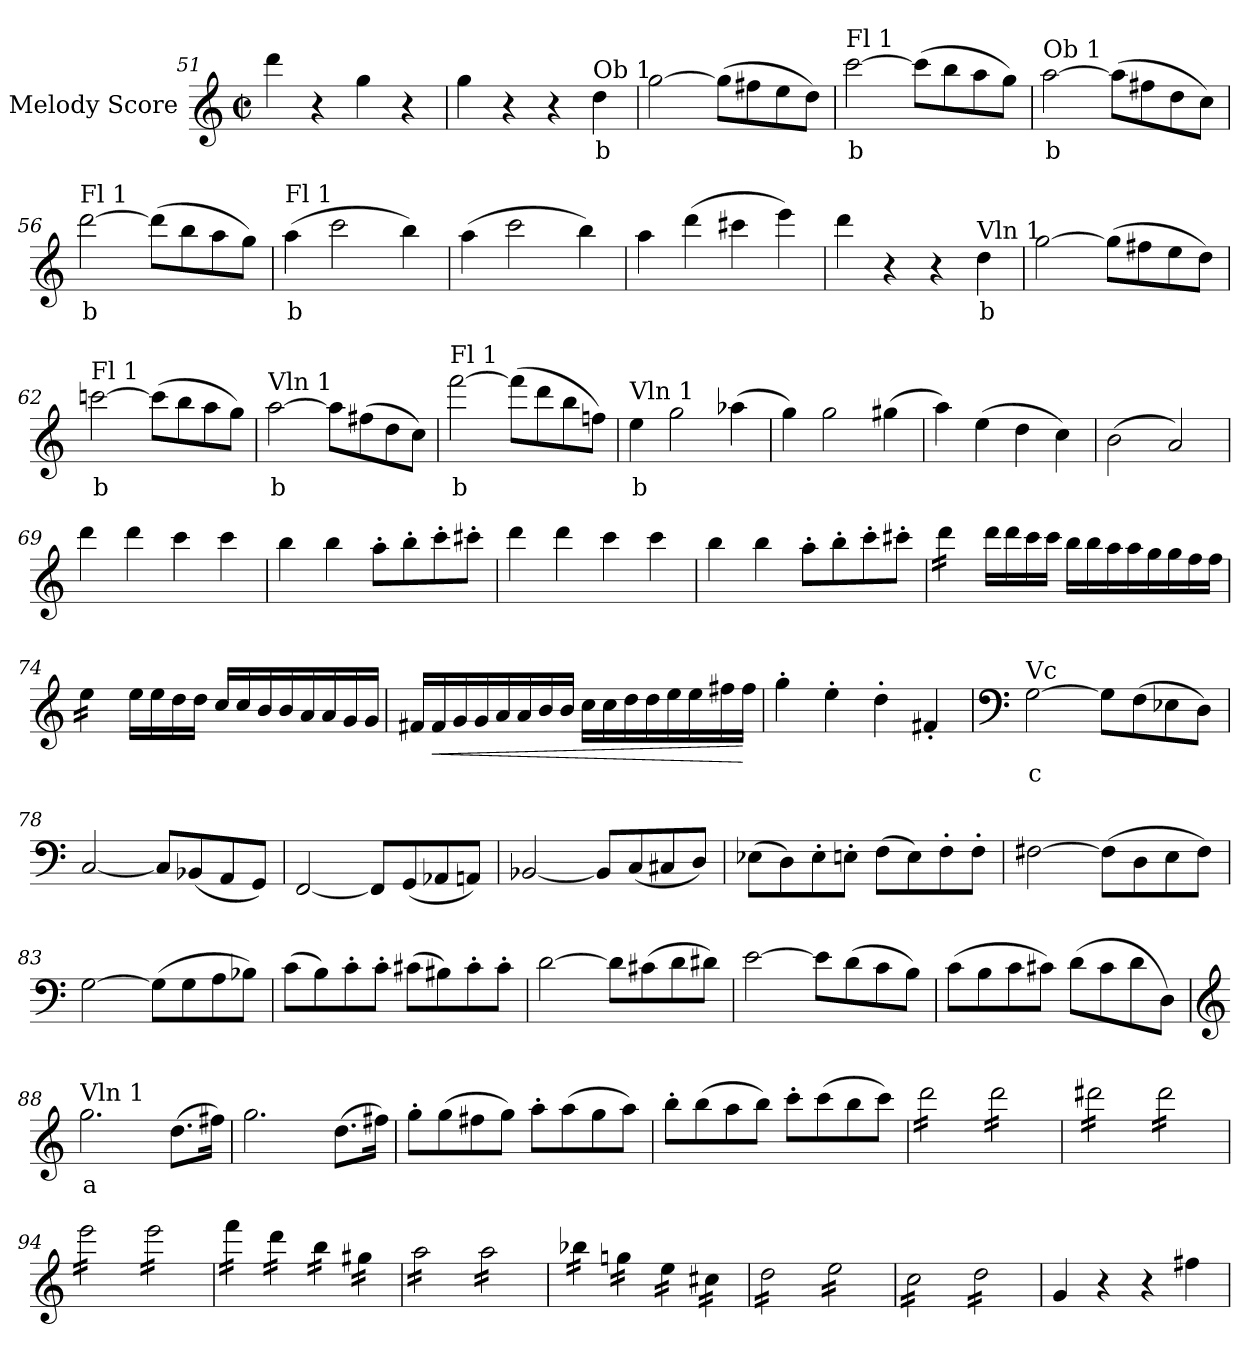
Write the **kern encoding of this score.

**kern	**text	**dynam
*part1	*part1	*part1
*staff1	*staff1	*staff1
*I"Melody Score	*	*
*k[]	*	*
*M2/2	*	*
*met(c|)	*	*
=51	=51	=51
4ddd\	.	.
4r	.	.
4gg\	.	.
4r	.	.
=52	=52	=52
4gg\	.	.
4r	.	.
4r	.	.
!LO:TX:a:t=Ob 1	!	!
!	!LO:LY:b:color=#FF0000	!
4dd\	b	.
=53	=53	=53
[2gg\	.	.
(8gg\L]	.	.
8ff#X\	.	.
8ee\	.	.
8dd\J)	.	.
=54	=54	=54
!LO:TX:a:t=Fl 1	!	!
!	!LO:LY:b:color=#FF0000	!
[2ccc\	b	.
(8ccc\L]	.	.
8bb\	.	.
8aa\	.	.
8gg\J)	.	.
=55	=55	=55
!LO:TX:a:t=Ob 1	!	!
!	!LO:LY:b:color=#FF0000	!
[2aa\	b	.
(8aa\L]	.	.
8ff#X\	.	.
8dd\	.	.
8cc\J)	.	.
=56	=56	=56
!LO:TX:a:t=Fl 1	!	!
!	!LO:LY:b:color=#FF0000	!
[2ddd\	b	.
(8ddd\L]	.	.
8bb\	.	.
8aa\	.	.
8gg\J)	.	.
=57	=57	=57
!LO:TX:a:t=Fl 1	!	!
!	!LO:LY:b:color=#FF0000	!
(4aa\	b	.
2ccc\	.	.
4bb\)	.	.
=58	=58	=58
(4aa\	.	.
2ccc\	.	.
4bb\)	.	.
=59	=59	=59
4aa\	.	.
(4ddd\	.	.
4ccc#X\	.	.
4eee\)	.	.
=60	=60	=60
4ddd\	.	.
4r	.	.
4r	.	.
!LO:TX:a:t=Vln 1	!	!
!	!LO:LY:b:color=#FF0000	!
4dd\	b	.
=61	=61	=61
[2gg\	.	.
(8gg\L]	.	.
8ff#X\	.	.
8ee\	.	.
8dd\J)	.	.
=62	=62	=62
!LO:TX:a:t=Fl 1	!	!
!	!LO:LY:b:color=#FF0000	!
[2cccn\	b	.
(8ccc\L]	.	.
8bb\	.	.
8aa\	.	.
8gg\J)	.	.
=63	=63	=63
!LO:TX:a:t=Vln 1	!	!
!	!LO:LY:b:color=#FF0000	!
[2aa\	b	.
8aa\L]	.	.
(8ff#X\	.	.
8dd\	.	.
8cc\J)	.	.
=64	=64	=64
!LO:TX:a:t=Fl 1	!	!
!	!LO:LY:b:color=#FF0000	!
[2fff\	b	.
(8fff\L]	.	.
8ddd\	.	.
8bb\	.	.
8ffn\J)	.	.
=65	=65	=65
!LO:TX:a:t=Vln 1	!	!
!	!LO:LY:b:color=#FF0000	!
4ee\	b	.
2gg\	.	.
(4aa-X\	.	.
=66	=66	=66
4gg\)	.	.
2gg\	.	.
(4gg#X\	.	.
=67	=67	=67
4aa\)	.	.
(4ee\	.	.
4dd\	.	.
4cc\)	.	.
=68	=68	=68
(2b\	.	.
2a/)	.	.
=69	=69	=69
4ddd\	.	.
4ddd\	.	.
4ccc\	.	.
4ccc\	.	.
=70	=70	=70
4bb\	.	.
4bb\	.	.
8aa'\L	.	.
8bb'\	.	.
8ccc'\	.	.
8ccc#X'\J	.	.
=71	=71	=71
4ddd\	.	.
4ddd\	.	.
4ccc\	.	.
4ccc\	.	.
=72	=72	=72
4bb\	.	.
4bb\	.	.
8aa'\L	.	.
8bb'\	.	.
8ccc'\	.	.
8ccc#X'\J	.	.
=73	=73	=73
*tremolo	*	*
16ddd\LL	.	.
16ddd\	.	.
16ddd\	.	.
16ddd\JJ	.	.
*Xtremolo	*	*
16ddd\LL	.	.
16ddd\	.	.
16ccc\	.	.
16ccc\JJ	.	.
16bb\LL	.	.
16bb\	.	.
16aa\	.	.
16aa\	.	.
16gg\	.	.
16gg\	.	.
16ff\	.	.
16ff\JJ	.	.
=74	=74	=74
*tremolo	*	*
16ee\LL	.	.
16ee\	.	.
16ee\	.	.
16ee\JJ	.	.
*Xtremolo	*	*
16ee\LL	.	.
16ee\	.	.
16dd\	.	.
16dd\JJ	.	.
16cc/LL	.	.
16cc/	.	.
16b/	.	.
16b/	.	.
16a/	.	.
16a/	.	.
16g/	.	.
16g/JJ	.	.
=75	=75	=75
16f#X/LL	.	.
!	!	!LO:HP:b
16f#/	.	<
16g/	.	.
16g/	.	.
16a/	.	.
16a/	.	.
16b/	.	.
16b/JJ	.	.
16cc\LL	.	.
16cc\	.	.
16dd\	.	.
16dd\	.	.
16ee\	.	.
16ee\	.	.
16ff#X\	.	.
16ff#\JJ	.	[
=76	=76	=76
4gg'\	.	.
4ee'\	.	.
4dd'\	.	.
4f#X'/	.	.
=77	=77	=77
*clefF4	*	*
!LO:TX:a:t=Vc	!	!
!	!LO:LY:b:color=#FF0000	!
[2G\	c	.
8G\L]	.	.
(8F\	.	.
8E-X\	.	.
8D\J)	.	.
=78	=78	=78
[2C/	.	.
8C/L]	.	.
(8BB-X/	.	.
8AA/	.	.
8GG/J)	.	.
=79	=79	=79
[2FF/	.	.
8FF/L]	.	.
(8GG/	.	.
8AA-X/	.	.
8AAn/J)	.	.
=80	=80	=80
[2BB-X/	.	.
8BB-/L]	.	.
(8C/	.	.
8C#X/	.	.
8D/J)	.	.
=81	=81	=81
(8E-X\L	.	.
8D\)	.	.
8E-'\	.	.
8En'\J	.	.
(8F\L	.	.
8E\)	.	.
8F'\	.	.
8F'\J	.	.
=82	=82	=82
[2F#X\	.	.
(8F#\L]	.	.
8D\	.	.
8E\	.	.
8F#\J)	.	.
=83	=83	=83
[2G\	.	.
(8G\L]	.	.
8G\	.	.
8A\	.	.
8B-X\J)	.	.
=84	=84	=84
(8c\L	.	.
8B\)	.	.
8c'\	.	.
8c'\J	.	.
(8c#X\L	.	.
8B#X\)	.	.
8c#'\	.	.
8c#'\J	.	.
=85	=85	=85
[2d\	.	.
8d\L]	.	.
(8c#X\	.	.
8d\	.	.
8d#X\J)	.	.
=86	=86	=86
[2e\	.	.
8e\L]	.	.
(8d\	.	.
8c\	.	.
8B\J)	.	.
=87	=87	=87
(8c\L	.	.
8B\	.	.
8c\	.	.
8c#X\J)	.	.
(8d\L	.	.
8c#\	.	.
8d\	.	.
8D\J)	.	.
=88	=88	=88
*clefG2	*	*
!LO:TX:a:t=Vln 1	!	!
!	!LO:LY:b:color=#FF0000	!
2.gg\	a	.
(8.dd\L	.	.
16ff#X\Jk)	.	.
=89	=89	=89
2.gg\	.	.
(8.dd\L	.	.
16ff#X\Jk)	.	.
=90	=90	=90
8gg'\L	.	.
(8gg\	.	.
8ff#X\	.	.
8gg\J)	.	.
8aa'\L	.	.
(8aa\	.	.
8gg\	.	.
8aa\J)	.	.
=91	=91	=91
8bb'\L	.	.
(8bb\	.	.
8aa\	.	.
8bb\J)	.	.
8ccc'\L	.	.
(8ccc\	.	.
8bb\	.	.
8ccc\J)	.	.
=92	=92	=92
*tremolo	*	*
16ddd\LL	.	.
16ddd\	.	.
16ddd\	.	.
16ddd\	.	.
16ddd\	.	.
16ddd\	.	.
16ddd\	.	.
16ddd\JJ	.	.
16ddd\LL	.	.
16ddd\	.	.
16ddd\	.	.
16ddd\	.	.
16ddd\	.	.
16ddd\	.	.
16ddd\	.	.
16ddd\JJ	.	.
=93	=93	=93
16ddd#X\LL	.	.
16ddd#X\	.	.
16ddd#X\	.	.
16ddd#X\	.	.
16ddd#X\	.	.
16ddd#X\	.	.
16ddd#X\	.	.
16ddd#X\JJ	.	.
16ddd#\LL	.	.
16ddd#\	.	.
16ddd#\	.	.
16ddd#\	.	.
16ddd#\	.	.
16ddd#\	.	.
16ddd#\	.	.
16ddd#\JJ	.	.
=94	=94	=94
16eee\LL	.	.
16eee\	.	.
16eee\	.	.
16eee\	.	.
16eee\	.	.
16eee\	.	.
16eee\	.	.
16eee\JJ	.	.
16eee\LL	.	.
16eee\	.	.
16eee\	.	.
16eee\	.	.
16eee\	.	.
16eee\	.	.
16eee\	.	.
16eee\JJ	.	.
=95	=95	=95
16fff\LL	.	.
16fff\	.	.
16fff\	.	.
16fff\JJ	.	.
16ddd\LL	.	.
16ddd\	.	.
16ddd\	.	.
16ddd\JJ	.	.
16bb\LL	.	.
16bb\	.	.
16bb\	.	.
16bb\JJ	.	.
16gg#X\LL	.	.
16gg#X\	.	.
16gg#X\	.	.
16gg#X\JJ	.	.
=96	=96	=96
16aa\LL	.	.
16aa\	.	.
16aa\	.	.
16aa\	.	.
16aa\	.	.
16aa\	.	.
16aa\	.	.
16aa\JJ	.	.
16aa\LL	.	.
16aa\	.	.
16aa\	.	.
16aa\	.	.
16aa\	.	.
16aa\	.	.
16aa\	.	.
16aa\JJ	.	.
=97	=97	=97
16bb-X\LL	.	.
16bb-X\	.	.
16bb-X\	.	.
16bb-X\JJ	.	.
16ggn\LL	.	.
16ggn\	.	.
16ggn\	.	.
16ggn\JJ	.	.
16ee\LL	.	.
16ee\	.	.
16ee\	.	.
16ee\JJ	.	.
16cc#X\LL	.	.
16cc#X\	.	.
16cc#X\	.	.
16cc#X\JJ	.	.
=98	=98	=98
16dd\LL	.	.
16dd\	.	.
16dd\	.	.
16dd\	.	.
16dd\	.	.
16dd\	.	.
16dd\	.	.
16dd\JJ	.	.
16ee\LL	.	.
16ee\	.	.
16ee\	.	.
16ee\	.	.
16ee\	.	.
16ee\	.	.
16ee\	.	.
16ee\JJ	.	.
=99	=99	=99
16cc\LL	.	.
16cc\	.	.
16cc\	.	.
16cc\	.	.
16cc\	.	.
16cc\	.	.
16cc\	.	.
16cc\JJ	.	.
16dd\LL	.	.
16dd\	.	.
16dd\	.	.
16dd\	.	.
16dd\	.	.
16dd\	.	.
16dd\	.	.
16dd\JJ	.	.
*Xtremolo	*	*
=100	=100	=100
4g/	.	.
4r	.	.
4r	.	.
4ff#X\	.	.
=	=	=
*-	*-	*-
